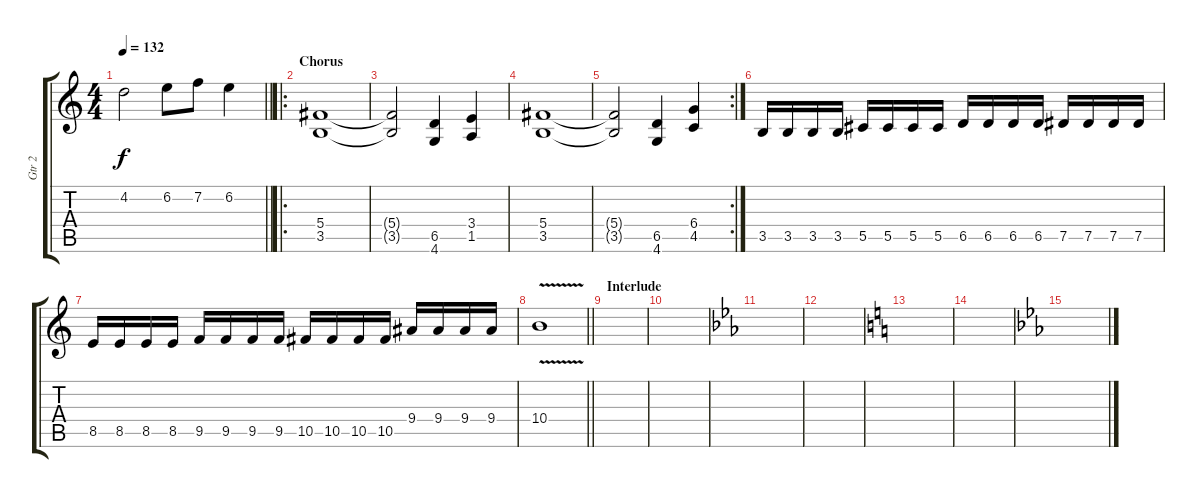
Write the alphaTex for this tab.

\track ("Gtr 2" "Gtr 2") {instrument distortionguitar}
\staff {score tabs}
\tuning (Eb4 Bb3 Gb3 Db3 Ab2 Eb2) {hide}
\ts (4 4)
\tempo 132
\clef g2
\barLineRight lightlight
\ks c
4.2{t}.2{dy f} 6.2.8 7.2.8 6.2.4 |
\ro
\section ("" "Chorus")
(5.4 3.5).1 |
(5.4{t} 3.5{t}).2 (6.5 4.6).4 (3.4 1.5).4 |
(5.4 3.5).1 |
\rc 2
(5.4{t} 3.5{t}).2 (6.5 4.6).4 (6.4 4.5).4 |
3.5.16 3.5.16 3.5.16 3.5.16 5.5.16 5.5.16 5.5.16 5.5.16 6.5.16 6.5.16 6.5.16 6.5.16 7.5.16 7.5.16 7.5.16 7.5.16 |
8.5.16 8.5.16 8.5.16 8.5.16 9.5.16 9.5.16 9.5.16 9.5.16 10.5.16 10.5.16 10.5.16 10.5.16 9.4.16 9.4.16 9.4.16 9.4.16 |
\barLineRight lightlight
10.4{v}.1 |
\section ("" "Interlude")
|
|
\ks eb
|
|
\ks c
|
|
\ks eb
